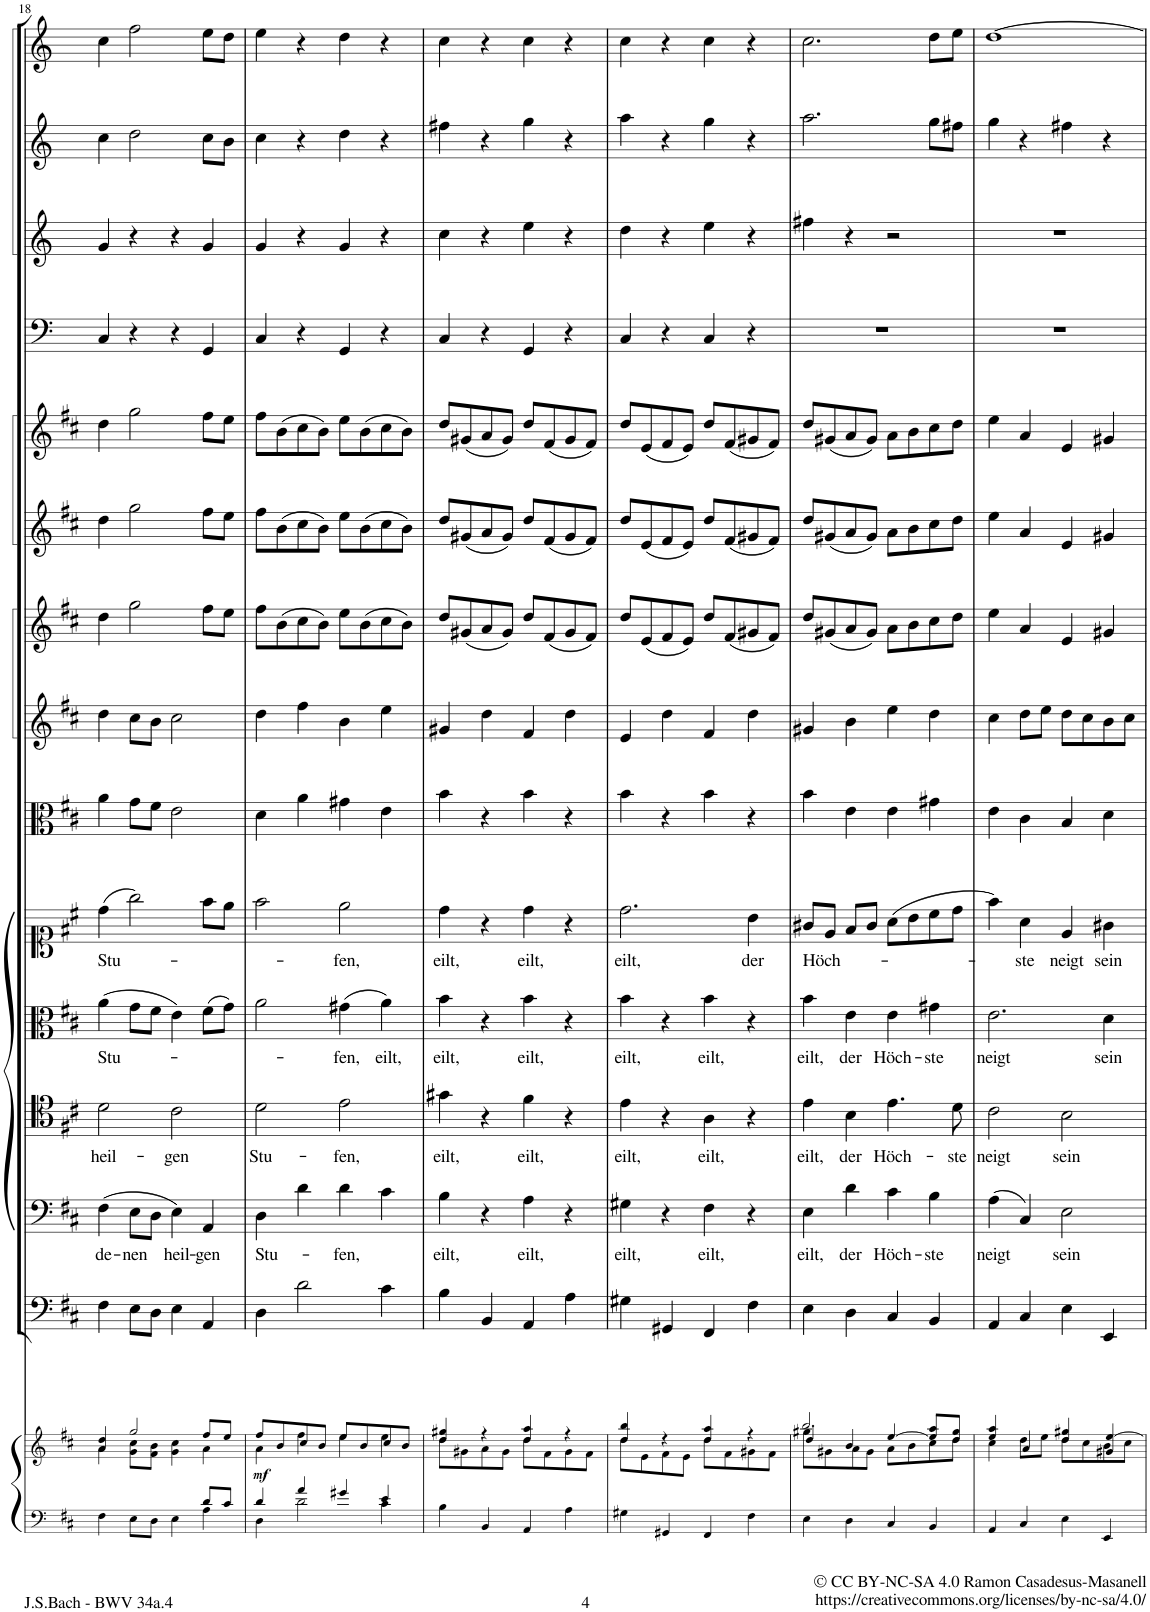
**kern	**kern	**dynam	**kern	**kern	**text	**kern	**text	**kern	**text	**kern	**text	**kern	**kern	**kern	**kern	**kern	**kern	**kern	**kern	**kern
*part15	*part15	*part15	*part14	*part13	*part13	*part12	*part12	*part11	*part11	*part10	*part10	*part9	*part8	*part7	*part6	*part5	*part4	*part3	*part2	*part1
*staff16	*staff15	*staff15/16	*staff14	*staff13	*staff13	*staff12	*staff12	*staff11	*staff11	*staff10	*staff10	*staff9	*staff8	*staff7	*staff6	*staff5	*staff4	*staff3	*staff2	*staff1
*I"Piano reduction	*	*	*I"Continuo.	*I"Basso	*	*I"Tenore	*	*I"Alto	*	*I"Soprano	*	*I"Viola.	*I"Violino II	*I"Violino I	*I"Oboe II	*I"Oboe I	*I"Timpani.	*I"Tromba III.	*I"Tromba II.	*I"Tromba 1.
*I'Pno	*	*	*	*	*	*	*	*	*	*	*	*I'Vla	*	*I'Vln	*I'Ob	*I'Ob	*I'Timp	*	*	*
!!LO:PB:g=z
*clefF4	*clefG2	*	*clefF4	*clefF4	*	*clefC4	*	*clefC3	*	*clefC1	*	*clefC3	*clefG2	*clefG2	*clefG2	*clefG2	*clefF4	*clefG2	*clefG2	*clefG2
*	*	*	*	*	*	*	*	*	*	*	*	*	*	*	*	*	*Trd-1c-2	*Trd-1c-2	*Trd-1c-2	*Trd-1c-2
*k[f#c#]	*k[f#c#]	*	*k[f#c#]	*k[f#c#]	*	*k[f#c#]	*	*k[f#c#]	*	*k[f#c#]	*	*k[f#c#]	*k[f#c#]	*k[f#c#]	*k[f#c#]	*k[f#c#]	*k[]	*k[]	*k[]	*k[]
*M2/2	*M2/2	*	*M2/2	*M2/2	*	*M2/2	*	*M2/2	*	*M2/2	*	*M2/2	*M2/2	*M2/2	*M2/2	*M2/2	*M2/2	*M2/2	*M2/2	*M2/2
*met(c|)	*met(c|)	*	*met(c|)	*met(c|)	*	*met(c|)	*	*met(c|)	*	*met(c|)	*	*met(c|)	*met(c|)	*met(c|)	*met(c|)	*met(c|)	*met(c|)	*met(c|)	*met(c|)	*met(c|)
=18	=18	=18	=18	=18	=18	=18	=18	=18	=18	=18	=18	=18	=18	=18	=18	=18	=18	=18	=18	=18
*^	*^	*	*	*	*	*	*	*	*	*	*	*	*	*	*	*	*	*	*	*
!	!	!	!	!	!	!	!LO:LY:b	!	!LO:LY:b	!	!LO:LY:b	!	!LO:LY:b	!	!	!	!	!	!	!	!	!
2ryy	4F#\	4a/ 4dd/	4a\	.	4F#\	(4F#\	de-	2d\	heil-	(4a\	Stu-	(4dd\	Stu-	4a\	4dd\	4dd\	4dd\	4dd\	4C/	4g/	4cc\	4cc\
!	!	!	!	!	!	!	!LO:LY:b	!	!	!	!	!	!	!	!	!	!	!	!	!	!	!
.	8E\L	2gg/	8g\ 8cc#\L	.	8E\L	8E\L	-nen	.	.	8g\L	.	2gg\)	.	8g\L	8cc#\L	2gg\	2gg\	2gg\	4r	4r	2dd\	2ff\
.	8D\J	.	8f#\ 8b\J	.	8D\J	8D\J	.	.	.	8f#\J	.	.	.	8f#\J	8b\J	.	.	.	.	.	.	.
!	!	!	!	!	!	!	!LO:LY:b	!	!LO:LY:b	!	!	!	!	!	!	!	!	!	!	!	!	!
4ryy	4E\	.	4g\ 4cc#\	.	4E\	4E\)	heil-	2c#\	-gen	4e\)	.	.	.	2e\	2cc#\	.	.	.	4r	4r	.	.
!	!	!	!	!	!	!	!LO:LY:b	!	!	!	!	!	!	!	!	!	!	!	!	!	!	!
8d/L	4A\	8ff#/L	4a\	.	4AA/	4AA/	-gen	.	.	(8f#\L	.	8ff#\L	.	.	.	8ff#\L	8ff#\L	8ff#\L	4GG/	4g/	8cc\L	8ee\L
8c#/J	.	8ee/J	.	.	.	.	.	.	.	8g\J)	.	8ee\J	.	.	.	8ee\J	8ee\J	8ee\J	.	.	8b\J	8dd\J
=19	=19	=19	=19	=19	=19	=19	=19	=19	=19	=19	=19	=19	=19	=19	=19	=19	=19	=19	=19	=19	=19	=19
!	!	!	!	!LO:DY:b	!	!	!LO:LY:b	!	!LO:LY:b	!	!	!	!	!	!	!	!	!	!	!	!	!
4d/	4D\	8ff#/L	4a\	mf	4D\	4D\	Stu-	2d\	Stu-	2a\	.	2ff#\	.	4d\	4dd\	8ff#\L	8ff#\L	8ff#\L	4C/	4g/	4cc\	4ee\
.	.	8b/	.	.	.	.	.	.	.	.	.	.	.	.	.	(8b\	(8b\	(8b\	.	.	.	.
4a/	2d\	8cc#/	4ff#\	.	2d\	4d\	.	.	.	.	.	.	.	4a\	4ff#\	8cc#\	8cc#\	8cc#\	4r	4r	4r	4r
.	.	8b/J	.	.	.	.	.	.	.	.	.	.	.	.	.	8b\J)	8b\J)	8b\J)	.	.	.	.
!	!	!	!	!	!	!	!LO:LY:b	!	!LO:LY:b	!	!LO:LY:b	!	!LO:LY:b	!	!	!	!	!	!	!	!	!
4g#X/	.	8ee/L	4ee\	.	.	4d\	-fen,	2e\	-fen,	(4g#X\	-fen,	2ee\	-fen,	4g#X\	4b\	8ee\L	8ee\L	8ee\L	4GG/	4g/	4dd\	4dd\
.	.	8b/	.	.	.	.	.	.	.	.	.	.	.	.	.	(8b\	(8b\	(8b\	.	.	.	.
!	!	!	!	!	!	!	!	!	!	!	!LO:LY:b	!	!	!	!	!	!	!	!	!	!	!
4e/	4c#\	8cc#/	4ee\	.	4c#\	4c#\	.	.	.	4a\)	eilt,	.	.	4e\	4ee\	8cc#\	8cc#\	8cc#\	4r	4r	4r	4r
.	.	8b/J	.	.	.	.	.	.	.	.	.	.	.	.	.	8b\J)	8b\J)	8b\J)	.	.	.	.
*v	*v	*	*	*	*	*	*	*	*	*	*	*	*	*	*	*	*	*	*	*	*	*
=20	=20	=20	=20	=20	=20	=20	=20	=20	=20	=20	=20	=20	=20	=20	=20	=20	=20	=20	=20	=20	=20
!	!	!	!	!	!	!LO:LY:b	!	!LO:LY:b	!	!LO:LY:b	!	!LO:LY:b	!	!	!	!	!	!	!	!	!
4B\	4dd/ 4gg#X/	8dd\L	.	4B\	4B\	eilt,	4g#X\	eilt,	4b\	eilt,	4dd\	eilt,	4b\	4g#X/	8dd/L	8dd/L	8dd/L	4C/	4cc\	4ff#X\	4cc\
.	.	8g#X\	.	.	.	.	.	.	.	.	.	.	.	.	(8g#X/	(8g#X/	(8g#X/	.	.	.	.
4BB/	4r	8a\	.	4BB/	4r	.	4r	.	4r	.	4r	.	4r	4dd\	8a/	8a/	8a/	4r	4r	4r	4r
.	.	8g#\J	.	.	.	.	.	.	.	.	.	.	.	.	8g#/J)	8g#/J)	8g#/J)	.	.	.	.
!	!	!	!	!	!	!LO:LY:b	!	!LO:LY:b	!	!LO:LY:b	!	!LO:LY:b	!	!	!	!	!	!	!	!	!
4AA/	4dd/ 4aa/	8dd\L	.	4AA/	4A\	eilt,	4f#\	eilt,	4b\	eilt,	4dd\	eilt,	4b\	4f#/	8dd/L	8dd/L	8dd/L	4GG/	4ee\	4gg\	4cc\
.	.	8f#\	.	.	.	.	.	.	.	.	.	.	.	.	(8f#/	(8f#/	(8f#/	.	.	.	.
4A\	4r	8g#\	.	4A\	4r	.	4r	.	4r	.	4r	.	4r	4dd\	8g#/	8g#/	8g#/	4r	4r	4r	4r
.	.	8f#\J	.	.	.	.	.	.	.	.	.	.	.	.	8f#/J)	8f#/J)	8f#/J)	.	.	.	.
=21	=21	=21	=21	=21	=21	=21	=21	=21	=21	=21	=21	=21	=21	=21	=21	=21	=21	=21	=21	=21	=21
!	!	!	!	!	!	!LO:LY:b	!	!LO:LY:b	!	!LO:LY:b	!	!LO:LY:b	!	!	!	!	!	!	!	!	!
4G#X\	4dd/ 4bb/	8dd\L	.	4G#X\	4G#X\	eilt,	4e\	eilt,	4b\	eilt,	2.dd\	eilt,	4b\	4e/	8dd/L	8dd/L	8dd/L	4C/	4dd\	4aa\	4cc\
.	.	8e\	.	.	.	.	.	.	.	.	.	.	.	.	(8e/	(8e/	(8e/	.	.	.	.
4GG#X/	4r	8f#\	.	4GG#X/	4r	.	4r	.	4r	.	.	.	4r	4dd\	8f#/	8f#/	8f#/	4r	4r	4r	4r
.	.	8e\J	.	.	.	.	.	.	.	.	.	.	.	.	8e/J)	8e/J)	8e/J)	.	.	.	.
!	!	!	!	!	!	!LO:LY:b	!	!LO:LY:b	!	!LO:LY:b	!	!	!	!	!	!	!	!	!	!	!
4FF#/	4dd/ 4aa/	8dd\L	.	4FF#/	4F#\	eilt,	4A\	eilt,	4b\	eilt,	.	.	4b\	4f#/	8dd/L	8dd/L	8dd/L	4C/	4ee\	4gg\	4cc\
.	.	8f#\	.	.	.	.	.	.	.	.	.	.	.	.	(8f#/	(8f#/	(8f#/	.	.	.	.
!	!	!	!	!	!	!	!	!	!	!	!	!LO:LY:b	!	!	!	!	!	!	!	!	!
4F#\	4r	8g#X\	.	4F#\	4r	.	4r	.	4r	.	4b\	der	4r	4dd\	8g#X/	8g#X/	8g#X/	4r	4r	4r	4r
.	.	8f#\J	.	.	.	.	.	.	.	.	.	.	.	.	8f#/J)	8f#/J)	8f#/J)	.	.	.	.
=22	=22	=22	=22	=22	=22	=22	=22	=22	=22	=22	=22	=22	=22	=22	=22	=22	=22	=22	=22	=22	=22
*	*	*^	*	*	*	*	*	*	*	*	*	*	*	*	*	*	*	*	*	*	*
!	!	!	!	!	!	!	!LO:LY:b	!	!LO:LY:b	!	!LO:LY:b	!	!LO:LY:b	!	!	!	!	!	!	!	!	!
4E\	4dd/	8gg#X\L	2.bb/	.	4E\	4E\	eilt,	4e\	eilt,	4b\	eilt,	8g#X/L	Höch-	4b\	4g#X/	8dd/L	8dd/L	8dd/L	1r	4ff#X\	2.aa\	2.cc\
.	.	8g#X\	.	.	.	.	.	.	.	.	.	8e/J	.	.	.	(8g#X/	(8g#X/	(8g#X/	.	.	.	.
!	!	!	!	!	!	!	!LO:LY:b	!	!LO:LY:b	!	!LO:LY:b	!	!	!	!	!	!	!	!	!	!	!
4D\	4b/	8a\	.	.	4D\	4d\	der	4B\	der	4e\	der	8f#/L	.	4e\	4b\	8a/	8a/	8a/	.	4r	.	.
.	.	8g#\J	.	.	.	.	.	.	.	.	.	8g#/J	.	.	.	8g#/J)	8g#/J)	8g#/J)	.	.	.	.
!	!	!	!	!	!	!	!LO:LY:b	!	!LO:LY:b	!	!LO:LY:b	!	!	!	!	!	!	!	!	!	!	!
4C#/	[4ee/	8a\L	.	.	4C#/	4c#\	Höch-	4.e\	Höch-	4e\	Höch-	(8a\L	.	4e\	4ee\	8a\L	8a\L	8a\L	.	2r	.	.
.	.	8b\	.	.	.	.	.	.	.	.	.	8b\	.	.	.	8b\	8b\	8b\	.	.	.	.
!	!	!	!	!	!	!	!LO:LY:b	!	!	!	!LO:LY:b	!	!	!	!	!	!	!	!	!	!	!
4BB/	8ee/] 8aa/L	8cc#\	4ryy	.	4BB/	4B\	-ste	.	.	4g#X\	-ste	8cc#\	.	4g#X\	4dd\	8cc#\	8cc#\	8cc#\	.	.	8gg\L	8dd\L
!	!	!	!	!	!	!	!	!	!LO:LY:b	!	!	!	!	!	!	!	!	!	!	!	!	!
.	8dd/ 8gg#/J	8dd\J	.	.	.	.	.	8d\	-ste	.	.	8dd\J	.	.	.	8dd\J	8dd\J	8dd\J	.	.	8ff#X\J	8ee\J
*	*	*v	*v	*	*	*	*	*	*	*	*	*	*	*	*	*	*	*	*	*	*	*
=23	=23	=23	=23	=23	=23	=23	=23	=23	=23	=23	=23	=23	=23	=23	=23	=23	=23	=23	=23	=23	=23
!	!	!	!	!	!	!LO:LY:b	!	!LO:LY:b	!	!LO:LY:b	!	!	!	!	!	!	!	!	!	!	!
4AA/	4ee/ 4aa/	4cc#\	.	4AA/	(4A\	neigt	2c#\	neigt	2.e\	neigt	4ff#\)	.	4e\	4cc#\	4ee\	4ee\	4ee\	1r	1r	4gg\	[1dd
!	!	!	!	!	!	!	!	!	!	!	!	!LO:LY:b	!	!	!	!	!	!	!	!	!
4C#/	4a/	8dd\L	.	4C#/	4C#/)	.	.	.	.	.	4a\	-ste	4c#\	8dd\L	4a/	4a/	4a/	.	.	4r	.
.	.	8ee\J	.	.	.	.	.	.	.	.	.	.	.	8ee\J	.	.	.	.	.	.	.
!	!	!	!	!	!	!LO:LY:b	!	!LO:LY:b	!	!	!	!LO:LY:b	!	!	!	!	!	!	!	!	!
4E\	4dd/ 4gg#X/	8dd\L	.	4E\	2E\	sein	2B\	sein	.	.	4e/	neigt	4B/	8dd\L	4e/	4e/	4e/	.	.	4ff#X\	.
.	.	8cc#\	.	.	.	.	.	.	.	.	.	.	.	8cc#\	.	.	.	.	.	.	.
!	!	!	!	!	!	!	!	!	!	!LO:LY:b	!	!LO:LY:b	!	!	!	!	!	!	!	!	!
4EE/	4g#X/ [4ee/	8b\	.	4EE/	.	.	.	.	4d\	sein	4g#X\	sein	4d\	8b\	4g#X/	4g#X/	4g#X/	.	.	4r	.
.	.	8cc#\J	.	.	.	.	.	.	.	.	.	.	.	8cc#\J	.	.	.	.	.	.	.
*	*v	*v	*	*	*	*	*	*	*	*	*	*	*	*	*	*	*	*	*	*	*
=	=	=	=	=	=	=	=	=	=	=	=	=	=	=	=	=	=	=	=	=
*-	*-	*-	*-	*-	*-	*-	*-	*-	*-	*-	*-	*-	*-	*-	*-	*-	*-	*-	*-	*-
